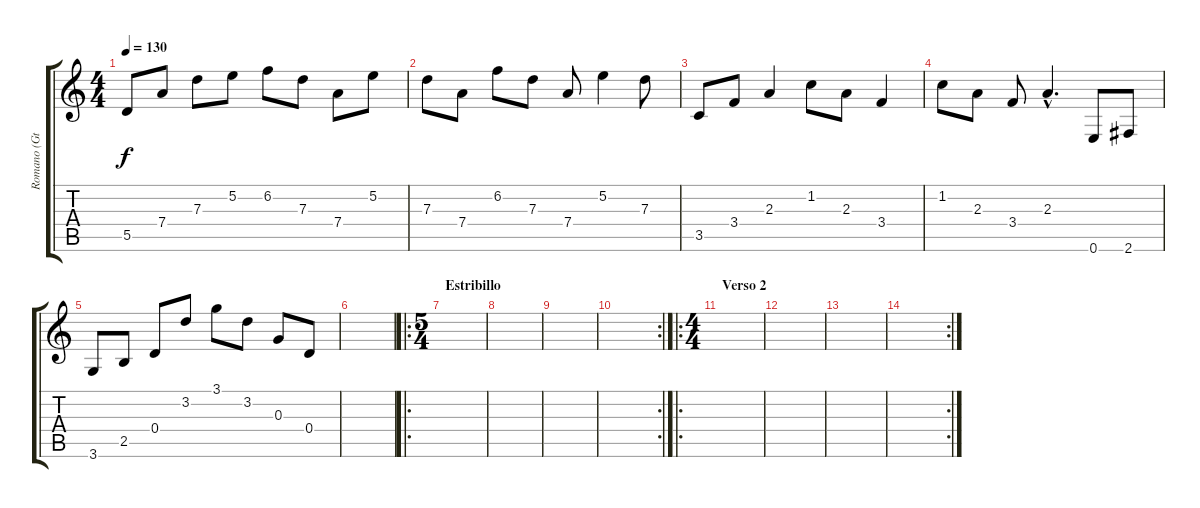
\track ("Romano (Gtr 3)" "Romano (Gt") {instrument electricguitarclean}
\staff {score tabs}
\tuning (E4 B3 G3 D3 A2 E2) {hide}
\ts (4 4)
\tempo 130
\clef g2
\ks c
5.5.8{dy f} 7.4.8 7.3.8 5.2.8 6.2.8 7.3.8 7.4.8 5.2.8 |
7.3.8 7.4.8 6.2.8 7.3.8 7.4.8 5.2.4 7.3.8 |
3.5.8 3.4.8 2.3.4 1.2.8 2.3.8 3.4.4 |
1.2.8 2.3.8 3.4.8 2.3{hac}.4{d} 0.6.8 2.6.8 |
3.6.8 2.5.8 0.4.8 3.2.8 3.1.8 3.2.8 0.3.8 0.4.8 |
|
\ro
\ts (5 4)
\section ("" "Estribillo")
|
|
|
\rc 2
|
\ro
\ts (4 4)
\section ("" "Verso 2")
|
|
|
\rc 2
